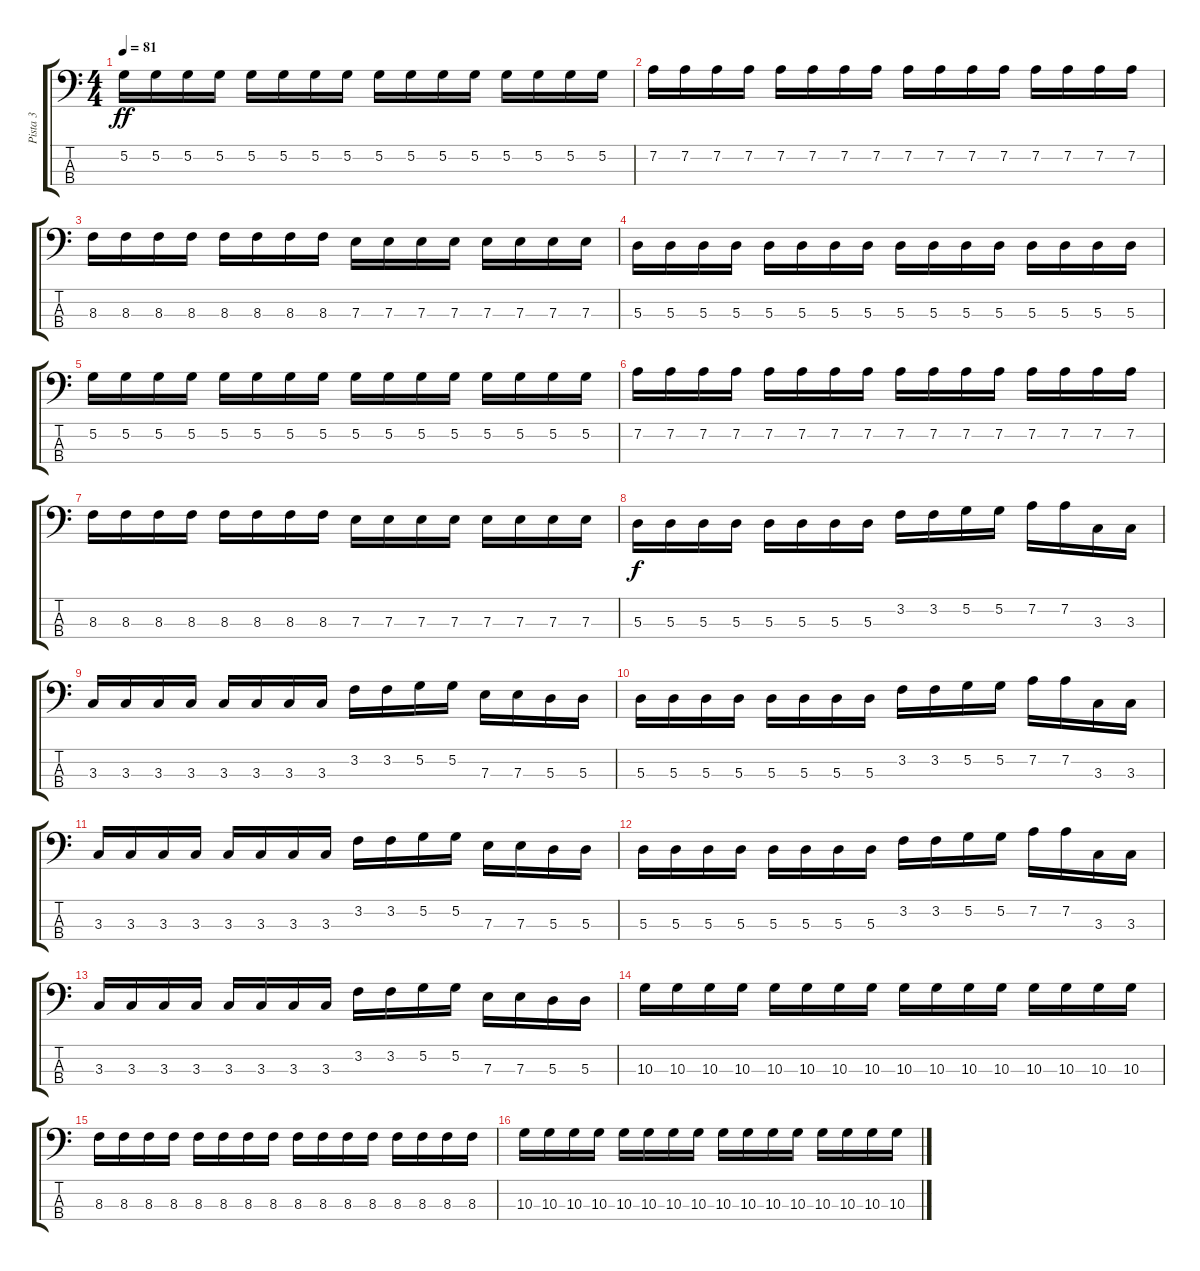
\track ("Pista 3" "Pista 3") {instrument electricbassfinger}
\staff {score tabs}
\tuning (G2 D2 A1 E1) {hide}
\ts (4 4)
\tempo 81
\clef f4
\ks c
5.2.16{dy ff} 5.2.16 5.2.16 5.2.16 5.2.16 5.2.16 5.2.16 5.2.16 5.2.16 5.2.16 5.2.16 5.2.16 5.2.16 5.2.16 5.2.16 5.2.16 |
7.2.16 7.2.16 7.2.16 7.2.16 7.2.16 7.2.16 7.2.16 7.2.16 7.2.16 7.2.16 7.2.16 7.2.16 7.2.16 7.2.16 7.2.16 7.2.16 |
8.3.16 8.3.16 8.3.16 8.3.16 8.3.16 8.3.16 8.3.16 8.3.16 7.3.16 7.3.16 7.3.16 7.3.16 7.3.16 7.3.16 7.3.16 7.3.16 |
5.3.16 5.3.16 5.3.16 5.3.16 5.3.16 5.3.16 5.3.16 5.3.16 5.3.16 5.3.16 5.3.16 5.3.16 5.3.16 5.3.16 5.3.16 5.3.16 |
5.2.16 5.2.16 5.2.16 5.2.16 5.2.16 5.2.16 5.2.16 5.2.16 5.2.16 5.2.16 5.2.16 5.2.16 5.2.16 5.2.16 5.2.16 5.2.16 |
7.2.16 7.2.16 7.2.16 7.2.16 7.2.16 7.2.16 7.2.16 7.2.16 7.2.16 7.2.16 7.2.16 7.2.16 7.2.16 7.2.16 7.2.16 7.2.16 |
8.3.16 8.3.16 8.3.16 8.3.16 8.3.16 8.3.16 8.3.16 8.3.16 7.3.16 7.3.16 7.3.16 7.3.16 7.3.16 7.3.16 7.3.16 7.3.16 |
5.3.16{dy f} 5.3.16 5.3.16 5.3.16 5.3.16 5.3.16 5.3.16 5.3.16 3.2.16 3.2.16 5.2.16 5.2.16 7.2.16 7.2.16 3.3.16 3.3.16 |
3.3.16 3.3.16 3.3.16 3.3.16 3.3.16 3.3.16 3.3.16 3.3.16 3.2.16 3.2.16 5.2.16 5.2.16 7.3.16 7.3.16 5.3.16 5.3.16 |
5.3.16 5.3.16 5.3.16 5.3.16 5.3.16 5.3.16 5.3.16 5.3.16 3.2.16 3.2.16 5.2.16 5.2.16 7.2.16 7.2.16 3.3.16 3.3.16 |
3.3.16 3.3.16 3.3.16 3.3.16 3.3.16 3.3.16 3.3.16 3.3.16 3.2.16 3.2.16 5.2.16 5.2.16 7.3.16 7.3.16 5.3.16 5.3.16 |
5.3.16 5.3.16 5.3.16 5.3.16 5.3.16 5.3.16 5.3.16 5.3.16 3.2.16 3.2.16 5.2.16 5.2.16 7.2.16 7.2.16 3.3.16 3.3.16 |
3.3.16 3.3.16 3.3.16 3.3.16 3.3.16 3.3.16 3.3.16 3.3.16 3.2.16 3.2.16 5.2.16 5.2.16 7.3.16 7.3.16 5.3.16 5.3.16 |
10.3.16 10.3.16 10.3.16 10.3.16 10.3.16 10.3.16 10.3.16 10.3.16 10.3.16 10.3.16 10.3.16 10.3.16 10.3.16 10.3.16 10.3.16 10.3.16 |
8.3.16 8.3.16 8.3.16 8.3.16 8.3.16 8.3.16 8.3.16 8.3.16 8.3.16 8.3.16 8.3.16 8.3.16 8.3.16 8.3.16 8.3.16 8.3.16 |
10.3.16 10.3.16 10.3.16 10.3.16 10.3.16 10.3.16 10.3.16 10.3.16 10.3.16 10.3.16 10.3.16 10.3.16 10.3.16 10.3.16 10.3.16 10.3.16
